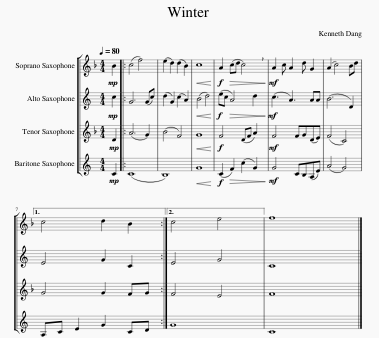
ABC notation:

X:1
%%score [ 1 2 3 4 ]
L:1/8
Q:1/4=80
M:4/4
I:linebreak $
K:none
V:1 treble transpose=-2
V:2 treble transpose=-9
V:3 treble transpose=-14
V:4 treble transpose=-21
V:1
[K:F]!mp! B2 |: (c4 f4) | (e2 d2) (d2 B2) |!<(! c8!<)! |!f! A2!>(! (cd !breath!c4)!>)! | %5
!mf! A2 c A2 d G2 | (A2 c4) Bd |1$ c4 d2 B2 :|2 c4 e4 || f8 |] %10
V:2
[K:C]!mp! c2 |: G6 (Gc) | (d2 G2) (c2 A2) |!<(! (B4 d4)!<)! |!f! (ec!>(! A4) d2!>)! | %5
!mf! (c3 A3) AA | (B6 D2) |1$ E4 G2 C2 :|2 E4 G4 || C8 |] %10
V:3
[K:F]!mp! D2 |: (A6 G2) | (B4 F4) |!<(! G8!<)! |!f! F4 (DF A2) | %5
!mf! F4 FG(DE) | (F4 C4) |1$ G4 G2 FG :|2 F4 E4 || F8 |] %10
V:4
[K:C]!mp! C2 |: (C8 | B,8) |!<(! G8!<)! |!f! (C2!>(! F2) (c2 G2)!>)! | %5
!mf! G4 CB,(A,E) | (A4 G4) |1$ A,C E2 G2 CD :|2 G8 || C8 |] %10
